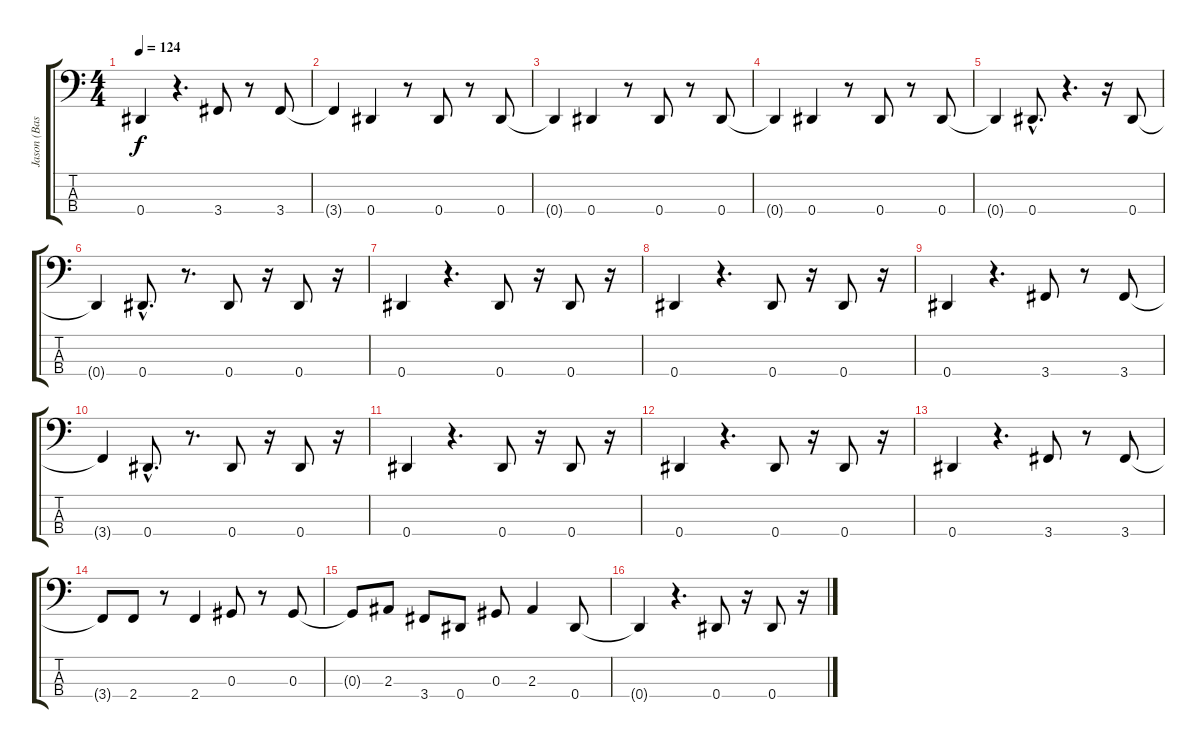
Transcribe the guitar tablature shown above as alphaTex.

\track ("Jason (Bass)" "Jason (Bas") {instrument electricbasspick}
\staff {score tabs}
\tuning (Gb2 Db2 Ab1 Eb1) {hide}
\ts (4 4)
\tempo 124
\clef f4
\ks c
0.4.4{dy f} r.4{d} 3.4.8 r.8 3.4.8 |
3.4{t}.4 0.4.4 r.8 0.4.8 r.8 0.4.8 |
0.4{t}.4 0.4.4 r.8 0.4.8 r.8 0.4.8 |
0.4{t}.4 0.4.4 r.8 0.4.8 r.8 0.4.8 |
0.4{t}.4 0.4{hac}.8{d} r.4{d} r.16 0.4.8 |
0.4{t}.4 0.4{hac}.8{d} r.8{d} 0.4.8 r.16 0.4.8 r.16 |
0.4.4 r.4{d} 0.4.8 r.16 0.4.8 r.16 |
0.4.4 r.4{d} 0.4.8 r.16 0.4.8 r.16 |
0.4.4 r.4{d} 3.4.8 r.8 3.4.8 |
3.4{t}.4 0.4{hac}.8{d} r.8{d} 0.4.8 r.16 0.4.8 r.16 |
0.4.4 r.4{d} 0.4.8 r.16 0.4.8 r.16 |
0.4.4 r.4{d} 0.4.8 r.16 0.4.8 r.16 |
0.4.4 r.4{d} 3.4.8 r.8 3.4.8 |
3.4{t}.8 2.4.8 r.8 2.4.4 0.3.8 r.8 0.3.8 |
0.3{t}.8 2.3.8 3.4.8 0.4.8 0.3.8 2.3.4 0.4.8 |
0.4{t}.4 r.4{d} 0.4.8 r.16 0.4.8 r.16
